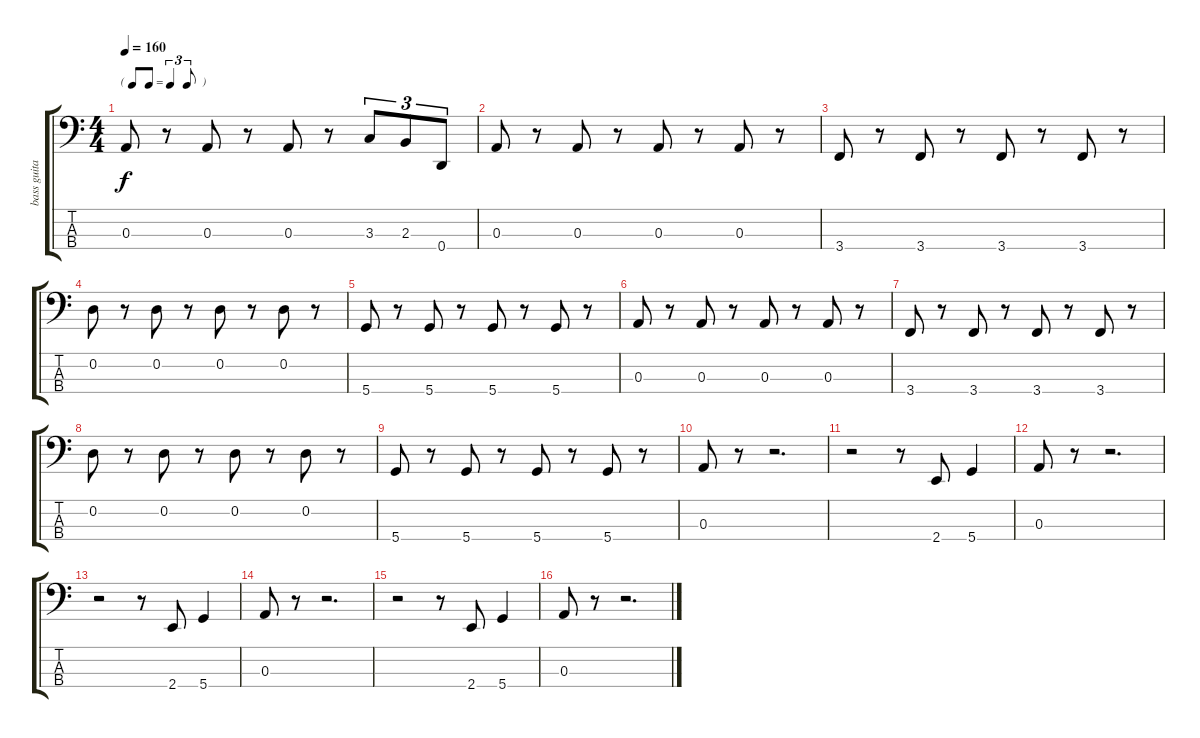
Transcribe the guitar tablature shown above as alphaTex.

\track ("bass guitar" "bass guita") {instrument electricbasspick}
\staff {score tabs}
\tuning (G2 D2 A1 D1) {hide}
\ts (4 4)
\tf triplet8th
\tempo 160
\clef f4
\ks c
0.3.8{dy f} r.8 0.3.8 r.8 0.3.8 r.8 3.3.8{tu (3 2)} 2.3.8{tu (3 2)} 0.4.8{tu (3 2)} |
0.3.8 r.8 0.3.8 r.8 0.3.8 r.8 0.3.8 r.8 |
3.4.8 r.8 3.4.8 r.8 3.4.8 r.8 3.4.8 r.8 |
0.2.8 r.8 0.2.8 r.8 0.2.8 r.8 0.2.8 r.8 |
5.4.8 r.8 5.4.8 r.8 5.4.8 r.8 5.4.8 r.8 |
0.3.8 r.8 0.3.8 r.8 0.3.8 r.8 0.3.8 r.8 |
3.4.8 r.8 3.4.8 r.8 3.4.8 r.8 3.4.8 r.8 |
0.2.8 r.8 0.2.8 r.8 0.2.8 r.8 0.2.8 r.8 |
5.4.8 r.8 5.4.8 r.8 5.4.8 r.8 5.4.8 r.8 |
0.3.8 r.8 r.2{d} |
r.2 r.8 2.4.8 5.4.4 |
0.3.8 r.8 r.2{d} |
r.2 r.8 2.4.8 5.4.4 |
0.3.8 r.8 r.2{d} |
r.2 r.8 2.4.8 5.4.4 |
0.3.8 r.8 r.2{d}
